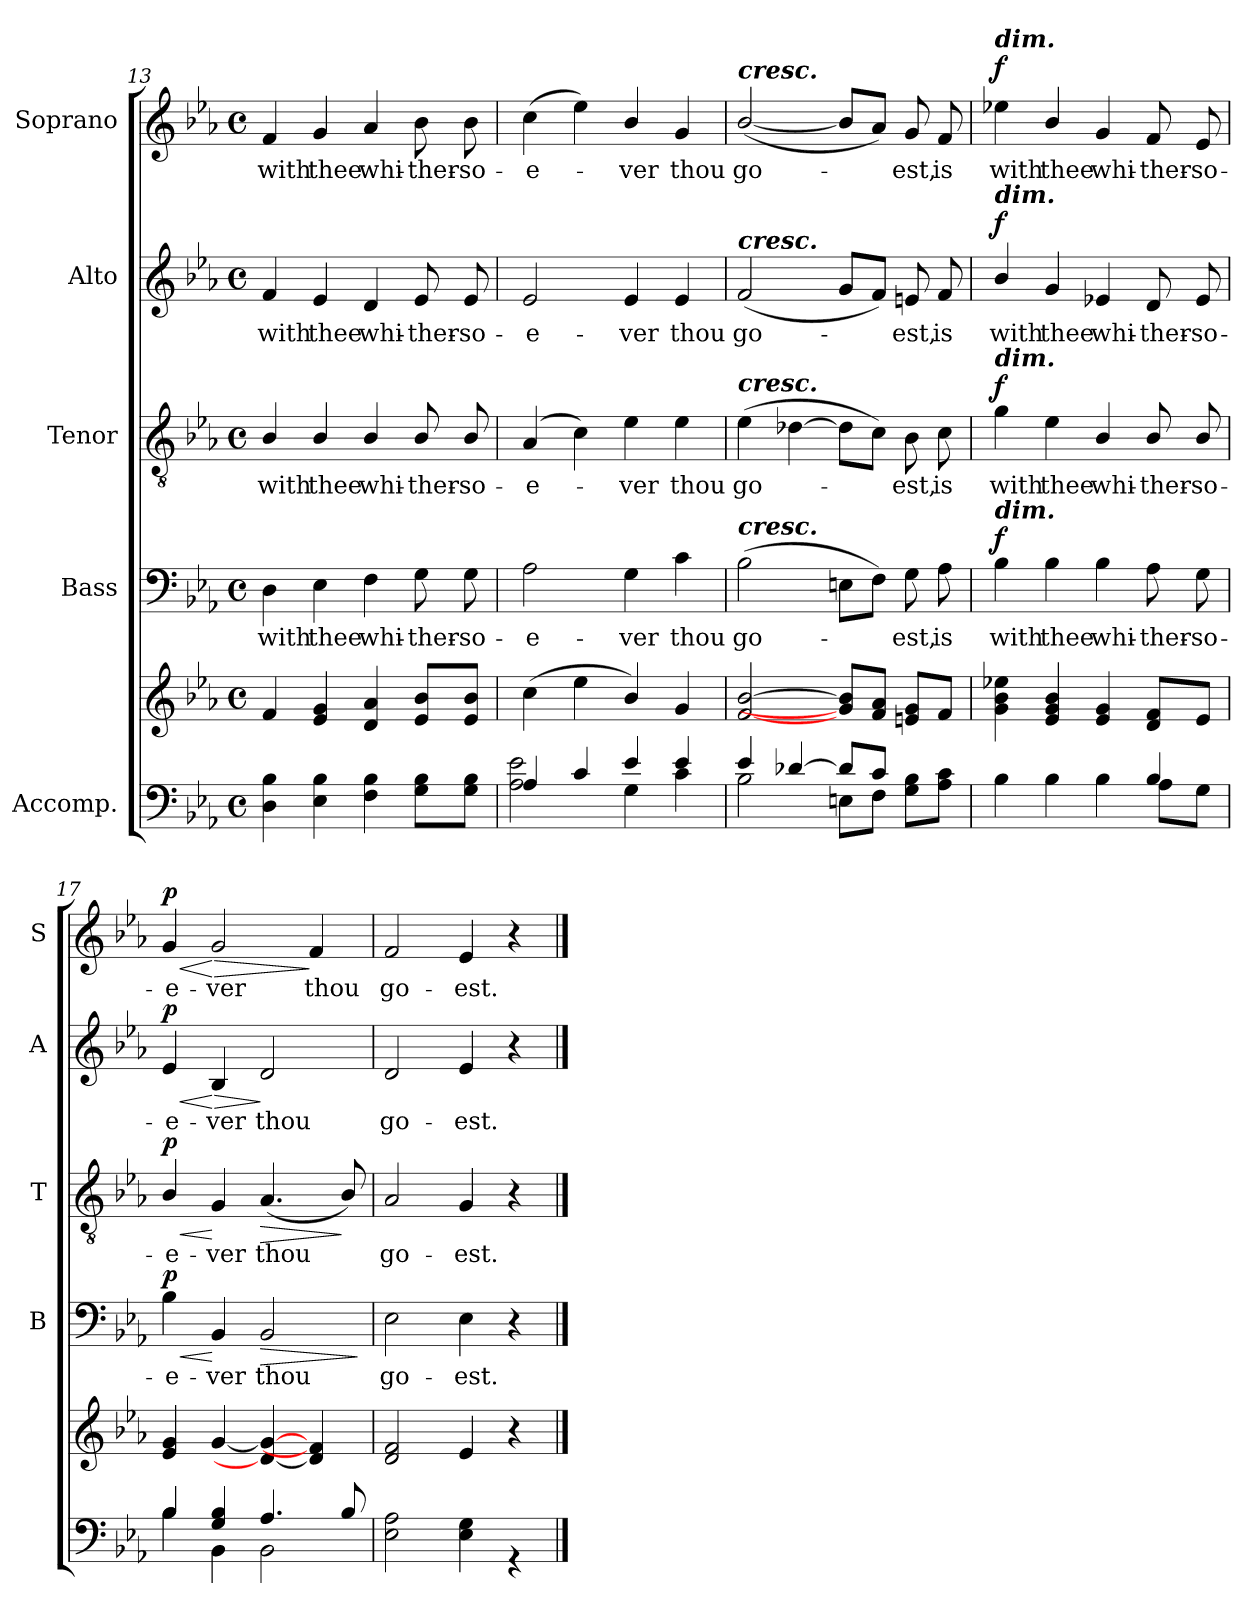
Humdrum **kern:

**kern	**kern	**kern	**text	**dynam	**kern	**text	**dynam	**kern	**text	**dynam	**kern	**text	**dynam
*part5	*part5	*part4	*part4	*part4	*part3	*part3	*part3	*part2	*part2	*part2	*part1	*part1	*part1
*staff6	*staff5	*staff4	*staff4	*staff4	*staff3	*staff3	*staff3	*staff2	*staff2	*staff2	*staff1	*staff1	*staff1
*I"Accomp.	*	*I"Bass	*	*	*I"Tenor	*	*	*I"Alto	*	*	*I"Soprano	*	*
*	*	*I'B	*	*	*I'T	*	*	*I'A	*	*	*I'S	*	*
!!LO:LB:g=z
*clefF4	*clefG2	*clefF4	*	*	*clefGv2	*	*	*clefG2	*	*	*clefG2	*	*
*k[b-e-a-]	*k[b-e-a-]	*k[b-e-a-]	*	*	*k[b-e-a-]	*	*	*k[b-e-a-]	*	*	*k[b-e-a-]	*	*
*E-:	*E-:	*E-:	*	*	*E-:	*	*	*E-:	*	*	*E-:	*	*
*M4/4	*M4/4	*M4/4	*	*	*M4/4	*	*	*M4/4	*	*	*M4/4	*	*
*met(c)	*met(c)	*met(c)	*	*	*met(c)	*	*	*met(c)	*	*	*met(c)	*	*
=13	=13	=13	=13	=13	=13	=13	=13	=13	=13	=13	=13	=13	=13
*^	*	*	*	*	*	*	*	*	*	*	*	*	*
!	!	!	!	!LO:LY:b	!	!	!LO:LY:b	!	!	!LO:LY:b	!	!	!LO:LY:b	!
1ryy	4D\ 4B-\	4f	4D	with	.	4B-/	with	.	4f	with	.	4f	with	.
!	!	!	!	!LO:LY:b	!	!	!LO:LY:b	!	!	!LO:LY:b	!	!	!LO:LY:b	!
.	4E-\ 4B-\	4e- 4g	4E-	thee	.	4B-/	thee	.	4e-	thee	.	4g	thee	.
!	!	!	!	!LO:LY:b	!	!	!LO:LY:b	!	!	!LO:LY:b	!	!	!LO:LY:b	!
.	4F\ 4B-\	4d 4a-	4F	whi-	.	4B-/	whi-	.	4d	whi-	.	4a-	whi-	.
!	!	!	!	!LO:LY:b	!	!	!LO:LY:b	!	!	!LO:LY:b	!	!	!LO:LY:b	!
.	8G\ 8B-\L	8e- 8b-L	8G	-ther-	.	8B-/	-ther-	.	8e-	-ther-	.	8b-	-ther-	.
!	!	!	!	!LO:LY:b	!	!	!LO:LY:b	!	!	!LO:LY:b	!	!	!LO:LY:b	!
.	8G\ 8B-\J	8e- 8b-J	8G	-so-	.	8B-/	-so-	.	8e-	-so-	.	8b-	-so-	.
=14	=14	=14	=14	=14	=14	=14	=14	=14	=14	=14	=14	=14	=14	=14
!	!	!	!	!LO:LY:b	!	!	!LO:LY:b	!	!	!LO:LY:b	!	!	!LO:LY:b	!
4A-/	2A-\ 2e-\	(>4cc	2A-	-e-	.	(<4A-	-e-	.	2e-	-e-	.	(>4cc	-e-	.
4c/	.	4ee-	.	.	.	4c)	.	.	.	.	.	4ee-)	.	.
!	!	!	!	!LO:LY:b	!	!	!LO:LY:b	!	!	!LO:LY:b	!	!	!LO:LY:b	!
4e-/	4G\	4b-/)	4G	-ver	.	4e-	ver	.	4e-	-ver	.	4b-/	ver	.
!	!	!	!	!LO:LY:b	!	!	!LO:LY:b	!	!	!LO:LY:b	!	!	!LO:LY:b	!
4e-/	4c\	4g	4c	thou	.	4e-	thou	.	4e-	thou	.	4g	thou	.
=15	=15	=15	=15	=15	=15	=15	=15	=15	=15	=15	=15	=15	=15	=15
!	!	!	!	!	!	!	!	!	!	!	!	!LO:TX:a:Bi:t=cresc.	!	!
!	!	!	!	!	!	!	!	!	!LO:TX:a:Bi:t=cresc.	!	!	!	!	!
!	!	!	!	!	!	!LO:TX:a:Bi:t=cresc.	!	!	!	!	!	!	!	!
!	!	!	!LO:TX:a:Bi:t=cresc.	!	!	!	!	!	!	!	!	!	!	!
!	!	!	!	!LO:LY:b	!	!	!LO:LY:b	!	!	!LO:LY:b	!	!	!LO:LY:b	!
4e-/	2B-\	[2f/ [2b-/	(>2B-	go-	.	(>4e-	go-	.	(<2f	go-	.	(<[2b-/	go-	.
[4d-X/	.	.	.	.	.	[4d-X	.	.	.	.	.	.	.	.
8d-/L]	8En\L	8g/] 8b-/]L	8EnL	.	.	8d-L]	.	.	8gL	.	.	8b-/L]	.	.
8c/J	8F\J	8f 8a-J	8FJ)	.	.	8cJ)	.	.	8fJ)	.	.	8a-J)	.	.
!	!	!	!	!LO:LY:b	!	!	!LO:LY:b	!	!	!LO:LY:b	!	!	!LO:LY:b	!
4ryy	8G\ 8B-\L	8en 8gL	8G	est,	.	8B-	est,	.	8en	est,	.	8g	est,	.
!	!	!	!	!LO:LY:b	!	!	!LO:LY:b	!	!	!LO:LY:b	!	!	!LO:LY:b	!
.	8A-\ 8c\J	8fJ	8A-	is	.	8c	is	.	8f	is	.	8f	is	.
=16	=16	=16	=16	=16	=16	=16	=16	=16	=16	=16	=16	=16	=16	=16
!	!	!	!	!	!	!	!	!	!	!	!	!LO:TX:a:Bi:t=dim.	!	!
!	!	!	!	!	!	!	!	!	!LO:TX:a:Bi:t=dim.	!	!	!	!	!
!	!	!	!	!	!	!LO:TX:a:Bi:t=dim.	!	!	!	!	!	!	!	!
!	!	!	!LO:TX:a:Bi:t=dim.	!	!	!	!	!	!	!	!	!	!	!
!	!	!	!	!LO:LY:b	!LO:DY:b	!	!LO:LY:b	!LO:DY:b	!	!LO:LY:b	!LO:DY:b	!	!LO:LY:b	!LO:DY:b
2.ryy	4B-\	4g 4b- 4ee-X	4B-	with	f	4g	with	f	4b-/	with	f	4ee-X	with	f
!	!	!	!	!LO:LY:b	!	!	!LO:LY:b	!	!	!LO:LY:b	!	!	!LO:LY:b	!
.	4B-\	4e-/ 4g/ 4b-/	4B-	thee	.	4e-	thee	.	4g	thee	.	4b-/	thee	.
!	!	!	!	!LO:LY:b	!	!	!LO:LY:b	!	!	!LO:LY:b	!	!	!LO:LY:b	!
.	4B-\	4e- 4g	4B-	whi-	.	4B-/	whi-	.	4e-X	whi-	.	4g	whi-	.
!	!	!	!	!LO:LY:b	!	!	!LO:LY:b	!	!	!LO:LY:b	!	!	!LO:LY:b	!
4B-/	8A-\L	8d 8fL	8A-	-ther-	.	8B-/	-ther-	.	8d	-ther-	.	8f	-ther-	.
!	!	!	!	!LO:LY:b	!	!	!LO:LY:b	!	!	!LO:LY:b	!	!	!LO:LY:b	!
.	8G\J	8e-J	8G	-so-	.	8B-/	-so-	.	8e-	-so-	.	8e-	-so-	.
=17	=17	=17	=17	=17	=17	=17	=17	=17	=17	=17	=17	=17	=17	=17
!	!	!	!	!LO:LY:b	!LO:HP:b	!	!LO:LY:b	!LO:HP:b	!	!LO:LY:b	!LO:HP:b	!	!LO:LY:b	!LO:HP:b
!	!	!	!	!	!LO:DY:n=1:b	!	!	!LO:DY:n=1:b	!	!	!LO:DY:n=1:b	!	!	!LO:DY:n=1:b
4B-/	4B-\	4e- 4g	4B-	e-	< p	4B-/	e-	< p	4e-	e-	< p	4g	e-	< p
!	!	!	!	!LO:LY:b	!	!	!LO:LY:b	!	!	!LO:LY:b	!LO:HP:n=1:b	!	!LO:LY:b	!LO:HP:n=1:b
4G/ 4B-/	4BB-\	[4g	4BB-	-ver	[	4G	-ver	[	4B-	-ver	[ >	2g	-ver	[ >
!	!	!	!	!LO:LY:b	!LO:HP:b	!	!LO:LY:b	!LO:HP:b	!	!LO:LY:b	!	!	!	!
4.A-/	2BB-\	4d_ 4g_	2BB-	thou	>	(<4.A-	thou	>	2d	thou	]	.	.	.
!	!	!	!	!	!	!	!	!	!	!	!	!	!LO:LY:b	!
.	.	4d] 4f]	.	.	.	.	.	.	.	.	.	4f	thou	]
8B-/	.	.	.	.	.	8B-/)	.	]	.	.	.	.	.	.
*v	*v	*	*	*	*	*	*	*	*	*	*	*	*	*
.	.	.	.	]	.	.	.	.	.	.	.	.	.
=18	=18	=18	=18	=18	=18	=18	=18	=18	=18	=18	=18	=18	=18
*^	*	*	*	*	*	*	*	*	*	*	*	*	*
!	!	!	!	!LO:LY:b	!	!	!LO:LY:b	!	!	!LO:LY:b	!	!	!LO:LY:b	!
1ryy	2E-\ 2A-\	2d 2f	2E-	go-	.	2A-	go-	.	2d	go-	.	2f	go-	.
!	!	!	!	!LO:LY:b	!	!	!LO:LY:b	!	!	!LO:LY:b	!	!	!LO:LY:b	!
.	4E-\ 4G\	4e-	4E-	-est.	.	4G	-est.	.	4e-	-est.	.	4e-	-est.	.
.	4r	4r	4r	.	.	4r	.	.	4r	.	.	4r	.	.
*v	*v	*	*	*	*	*	*	*	*	*	*	*	*	*
==	==	==	==	==	==	==	==	==	==	==	==	==	==
*-	*-	*-	*-	*-	*-	*-	*-	*-	*-	*-	*-	*-	*-
